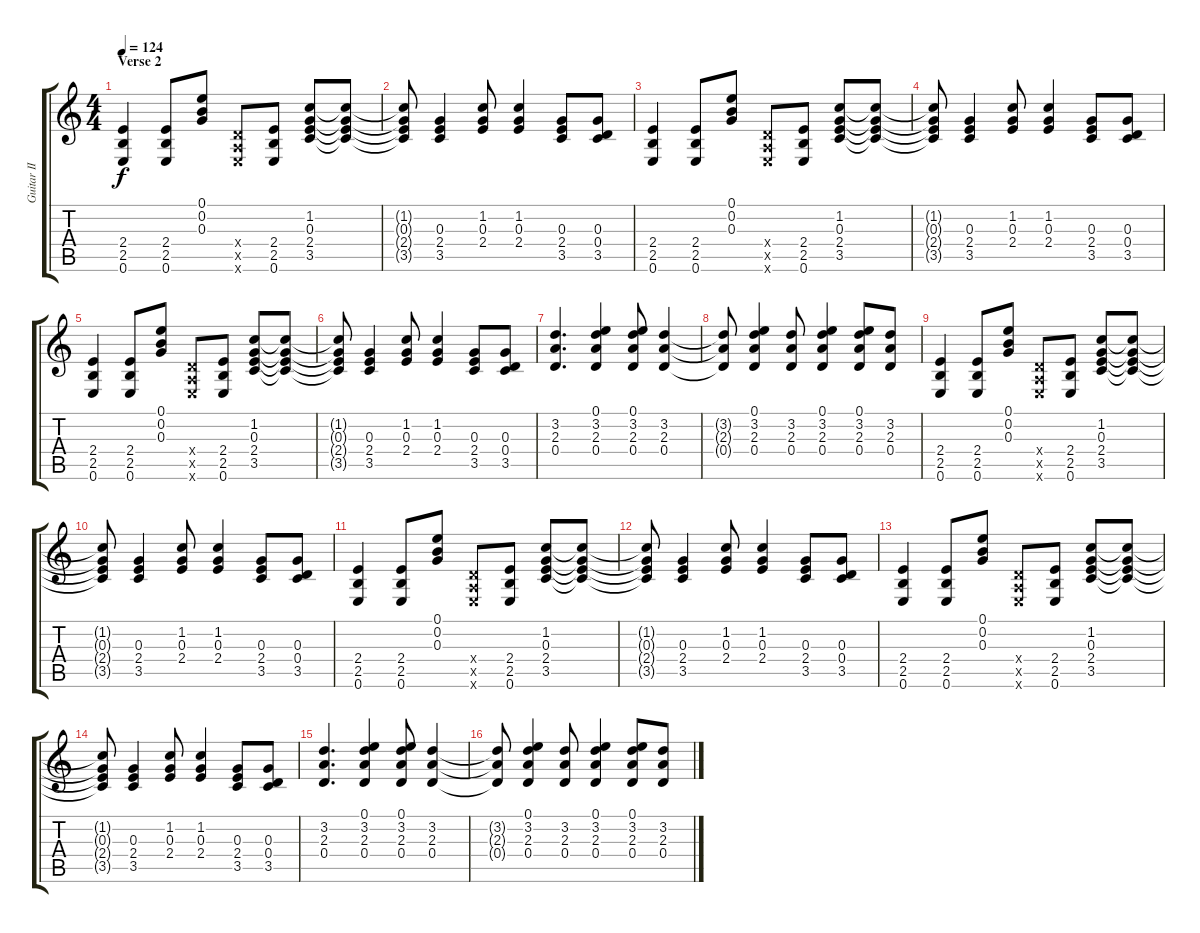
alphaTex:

\track ("Guitar II" "Guitar II") {instrument acousticguitarsteel}
\staff {score tabs}
\tuning (E4 B3 G3 D3 A2 E2) {hide}
\ts (4 4)
\section ("" "Verse 2")
\tempo 124
\clef g2
\ks c
(2.4 2.5 0.6).4{dy f} (2.4 2.5 0.6).8 (0.1 0.2 0.3).8 (0.4{x} 0.5{x} 0.6{x}).8 (2.4 2.5 0.6).8 (1.2 0.3 2.4 3.5).8 (1.2{t} 0.3{t} 2.4{t} 3.5{t}).8 |
(1.2{t} 0.3{t} 2.4{t} 3.5{t}).8 (0.3 2.4 3.5).4 (1.2 0.3 2.4).8 (1.2 0.3 2.4).4 (0.3 2.4 3.5).8 (0.3 0.4 3.5).8 |
(2.4 2.5 0.6).4 (2.4 2.5 0.6).8 (0.1 0.2 0.3).8 (0.4{x} 0.5{x} 0.6{x}).8 (2.4 2.5 0.6).8 (1.2 0.3 2.4 3.5).8 (1.2{t} 0.3{t} 2.4{t} 3.5{t}).8 |
(1.2{t} 0.3{t} 2.4{t} 3.5{t}).8 (0.3 2.4 3.5).4 (1.2 0.3 2.4).8 (1.2 0.3 2.4).4 (0.3 2.4 3.5).8 (0.3 0.4 3.5).8 |
(2.4 2.5 0.6).4 (2.4 2.5 0.6).8 (0.1 0.2 0.3).8 (0.4{x} 0.5{x} 0.6{x}).8 (2.4 2.5 0.6).8 (1.2 0.3 2.4 3.5).8 (1.2{t} 0.3{t} 2.4{t} 3.5{t}).8 |
(1.2{t} 0.3{t} 2.4{t} 3.5{t}).8 (0.3 2.4 3.5).4 (1.2 0.3 2.4).8 (1.2 0.3 2.4).4 (0.3 2.4 3.5).8 (0.3 0.4 3.5).8 |
(3.2 2.3 0.4).4{d} (0.1 3.2 2.3 0.4).4 (0.1 3.2 2.3 0.4).8 (3.2 2.3 0.4).4 |
(3.2{t} 2.3{t} 0.4{t}).8 (0.1 3.2 2.3 0.4).4 (3.2 2.3 0.4).8 (0.1 3.2 2.3 0.4).4 (0.1 3.2 2.3 0.4).8 (3.2 2.3 0.4).8 |
(2.4 2.5 0.6).4 (2.4 2.5 0.6).8 (0.1 0.2 0.3).8 (0.4{x} 0.5{x} 0.6{x}).8 (2.4 2.5 0.6).8 (1.2 0.3 2.4 3.5).8 (1.2{t} 0.3{t} 2.4{t} 3.5{t}).8 |
(1.2{t} 0.3{t} 2.4{t} 3.5{t}).8 (0.3 2.4 3.5).4 (1.2 0.3 2.4).8 (1.2 0.3 2.4).4 (0.3 2.4 3.5).8 (0.3 0.4 3.5).8 |
(2.4 2.5 0.6).4 (2.4 2.5 0.6).8 (0.1 0.2 0.3).8 (0.4{x} 0.5{x} 0.6{x}).8 (2.4 2.5 0.6).8 (1.2 0.3 2.4 3.5).8 (1.2{t} 0.3{t} 2.4{t} 3.5{t}).8 |
(1.2{t} 0.3{t} 2.4{t} 3.5{t}).8 (0.3 2.4 3.5).4 (1.2 0.3 2.4).8 (1.2 0.3 2.4).4 (0.3 2.4 3.5).8 (0.3 0.4 3.5).8 |
(2.4 2.5 0.6).4 (2.4 2.5 0.6).8 (0.1 0.2 0.3).8 (0.4{x} 0.5{x} 0.6{x}).8 (2.4 2.5 0.6).8 (1.2 0.3 2.4 3.5).8 (1.2{t} 0.3{t} 2.4{t} 3.5{t}).8 |
(1.2{t} 0.3{t} 2.4{t} 3.5{t}).8 (0.3 2.4 3.5).4 (1.2 0.3 2.4).8 (1.2 0.3 2.4).4 (0.3 2.4 3.5).8 (0.3 0.4 3.5).8 |
(3.2 2.3 0.4).4{d} (0.1 3.2 2.3 0.4).4 (0.1 3.2 2.3 0.4).8 (3.2 2.3 0.4).4 |
(3.2{t} 2.3{t} 0.4{t}).8 (0.1 3.2 2.3 0.4).4 (3.2 2.3 0.4).8 (0.1 3.2 2.3 0.4).4 (0.1 3.2 2.3 0.4).8 (3.2 2.3 0.4).8
